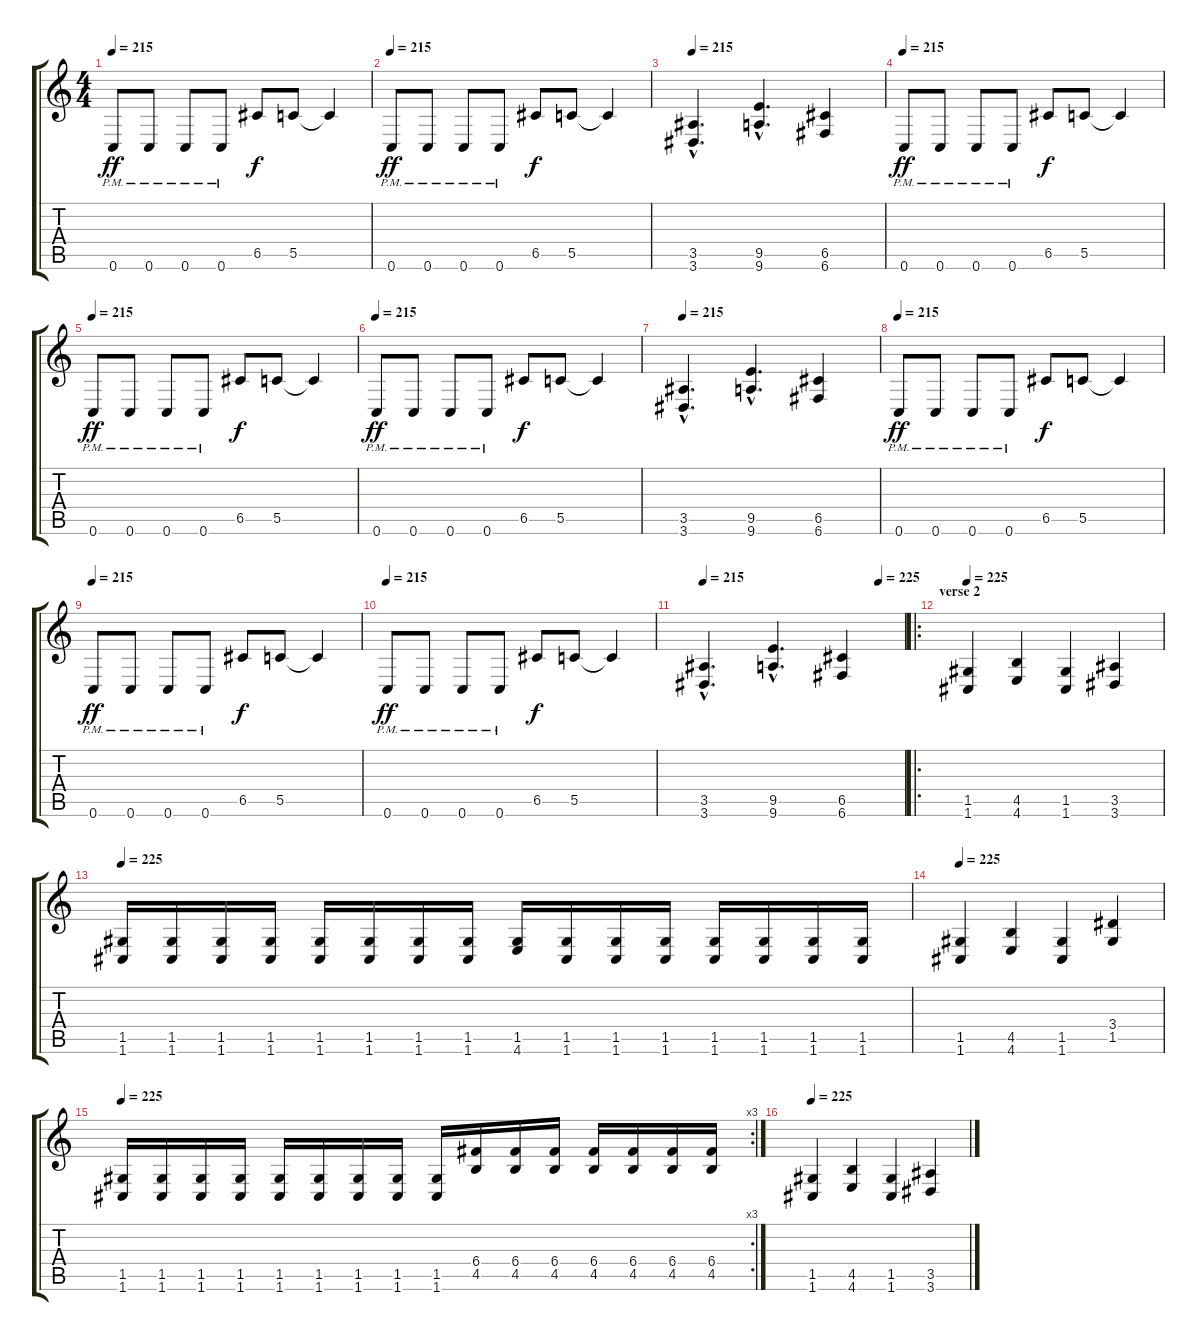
\track "" {instrument overdrivenguitar}
\staff {score tabs}
\tuning (D4 A3 F3 C3 G2 C2) {hide}
\ts (4 4)
\tempo 215
\clef g2
\ks c
0.6{pm}.8{dy ff} 0.6{pm}.8 0.6{pm}.8 0.6{pm}.8 6.5.8{dy f} 5.5.8 5.5{t}.4 |
\tempo 215
0.6{pm}.8{dy ff} 0.6{pm}.8 0.6{pm}.8 0.6{pm}.8 6.5.8{dy f} 5.5.8 5.5{t}.4 |
\tempo 215
(3.5{hac} 3.6{hac}).4{d} (9.5{hac} 9.6{hac}).4{d} (6.5 6.6).4 |
\tempo 215
0.6{pm}.8{dy ff} 0.6{pm}.8 0.6{pm}.8 0.6{pm}.8 6.5.8{dy f} 5.5.8 5.5{t}.4 |
\tempo 215
0.6{pm}.8{dy ff} 0.6{pm}.8 0.6{pm}.8 0.6{pm}.8 6.5.8{dy f} 5.5.8 5.5{t}.4 |
\tempo 215
0.6{pm}.8{dy ff} 0.6{pm}.8 0.6{pm}.8 0.6{pm}.8 6.5.8{dy f} 5.5.8 5.5{t}.4 |
\tempo 215
(3.5{hac} 3.6{hac}).4{d} (9.5{hac} 9.6{hac}).4{d} (6.5 6.6).4 |
\tempo 215
0.6{pm}.8{dy ff} 0.6{pm}.8 0.6{pm}.8 0.6{pm}.8 6.5.8{dy f} 5.5.8 5.5{t}.4 |
\tempo 215
0.6{pm}.8{dy ff} 0.6{pm}.8 0.6{pm}.8 0.6{pm}.8 6.5.8{dy f} 5.5.8 5.5{t}.4 |
\tempo 215
0.6{pm}.8{dy ff} 0.6{pm}.8 0.6{pm}.8 0.6{pm}.8 6.5.8{dy f} 5.5.8 5.5{t}.4 |
\tempo 215
\tempo (225 0.875)
(3.5{hac} 3.6{hac}).4{d} (9.5{hac} 9.6{hac}).4{d} (6.5 6.6).4 |
\ro
\section ("" "verse 2")
\tempo 225
(1.5 1.6).4 (4.5 4.6).4 (1.5 1.6).4 (3.5 3.6).4 |
\tempo 225
(1.5 1.6).16 (1.5 1.6).16 (1.5 1.6).16 (1.5 1.6).16 (1.5 1.6).16 (1.5 1.6).16 (1.5 1.6).16 (1.5 1.6).16 (1.5 4.6).16 (1.5 1.6).16 (1.5 1.6).16 (1.5 1.6).16 (1.5 1.6).16 (1.5 1.6).16 (1.5 1.6).16 (1.5 1.6).16 |
\tempo 225
(1.5 1.6).4 (4.5 4.6).4 (1.5 1.6).4 (3.4 1.5).4 |
\rc 3
\tempo 225
(1.5 1.6).16 (1.5 1.6).16 (1.5 1.6).16 (1.5 1.6).16 (1.5 1.6).16 (1.5 1.6).16 (1.5 1.6).16 (1.5 1.6).16 (1.5 1.6).16 (6.4 4.5).16 (6.4 4.5).16 (6.4 4.5).16 (6.4 4.5).16 (6.4 4.5).16 (6.4 4.5).16 (6.4 4.5).16 |
\tempo 225
(1.5 1.6).4 (4.5 4.6).4 (1.5 1.6).4 (3.5 3.6).4
